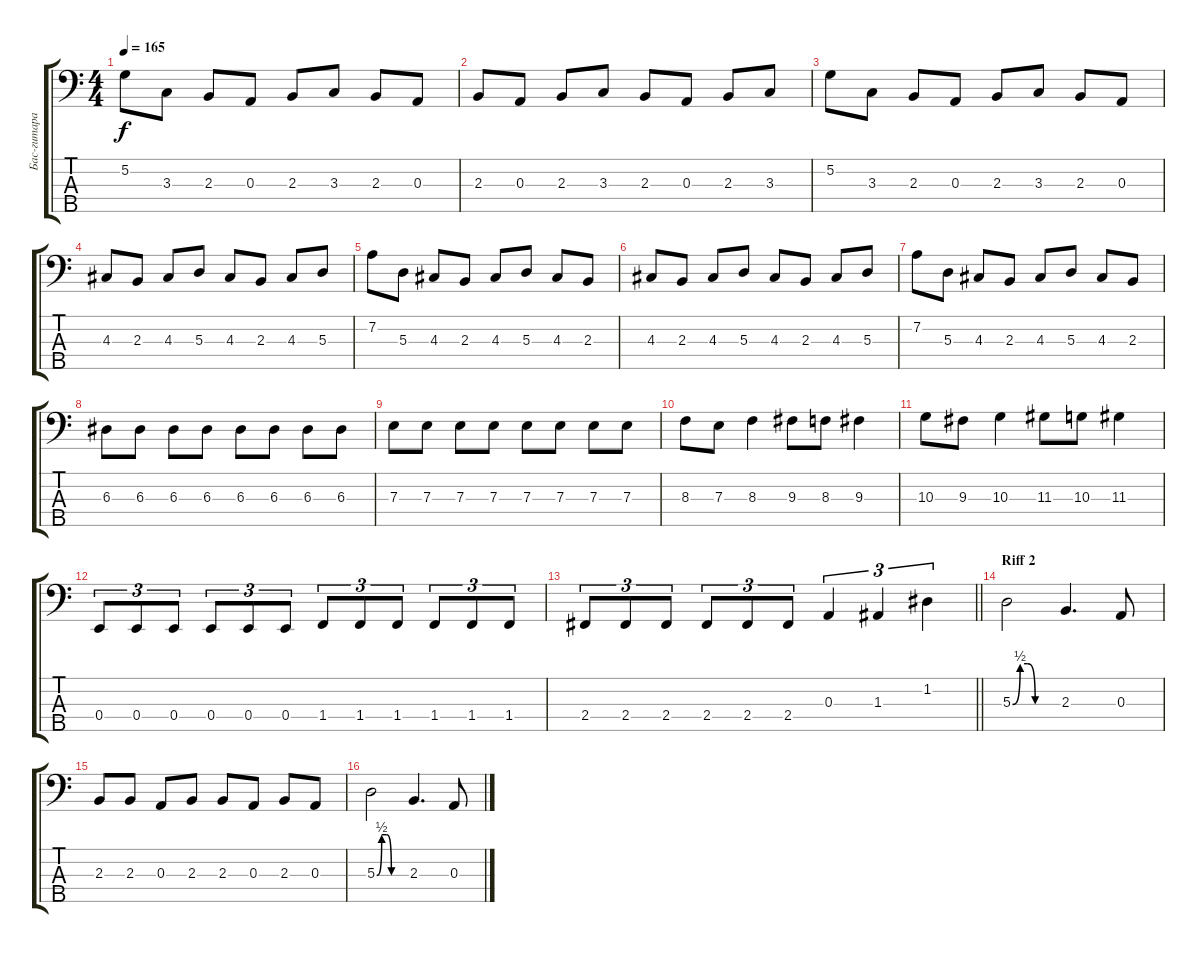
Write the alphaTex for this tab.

\track ("Бас-гитара" "Бас-гитара") {instrument electricbassfinger}
\staff {score tabs}
\tuning (G2 D2 A1 E1 B0) {hide}
\ts (4 4)
\tempo 165
\clef f4
\ks c
5.2.8{dy f} 3.3.8 2.3.8 0.3.8 2.3.8 3.3.8 2.3.8 0.3.8 |
2.3.8 0.3.8 2.3.8 3.3.8 2.3.8 0.3.8 2.3.8 3.3.8 |
5.2.8 3.3.8 2.3.8 0.3.8 2.3.8 3.3.8 2.3.8 0.3.8 |
4.3.8 2.3.8 4.3.8 5.3.8 4.3.8 2.3.8 4.3.8 5.3.8 |
7.2.8 5.3.8 4.3.8 2.3.8 4.3.8 5.3.8 4.3.8 2.3.8 |
4.3.8 2.3.8 4.3.8 5.3.8 4.3.8 2.3.8 4.3.8 5.3.8 |
7.2.8 5.3.8 4.3.8 2.3.8 4.3.8 5.3.8 4.3.8 2.3.8 |
6.3.8 6.3.8 6.3.8 6.3.8 6.3.8 6.3.8 6.3.8 6.3.8 |
7.3.8 7.3.8 7.3.8 7.3.8 7.3.8 7.3.8 7.3.8 7.3.8 |
8.3.8 7.3.8 8.3.4 9.3.8 8.3.8 9.3.4 |
10.3.8 9.3.8 10.3.4 11.3.8 10.3.8 11.3.4 |
0.4.8{tu (3 2)} 0.4.8{tu (3 2)} 0.4.8{tu (3 2)} 0.4.8{tu (3 2)} 0.4.8{tu (3 2)} 0.4.8{tu (3 2)} 1.4.8{tu (3 2)} 1.4.8{tu (3 2)} 1.4.8{tu (3 2)} 1.4.8{tu (3 2)} 1.4.8{tu (3 2)} 1.4.8{tu (3 2)} |
\barLineRight lightlight
2.4.8{tu (3 2)} 2.4.8{tu (3 2)} 2.4.8{tu (3 2)} 2.4.8{tu (3 2)} 2.4.8{tu (3 2)} 2.4.8{tu (3 2)} 0.3.4{tu (3 2)} 1.3.4{tu (3 2)} 1.2.4{tu (3 2)} |
\section ("" "Riff 2")
5.3{be (custom 0 0 10 2 20 2 30 0 60 0)}.2 2.3.4{d} 0.3.8 |
2.3.8 2.3.8 0.3.8 2.3.8 2.3.8 0.3.8 2.3.8 0.3.8 |
5.3{be (custom 0 0 10 2 20 2 30 0 60 0)}.2 2.3.4{d} 0.3.8
